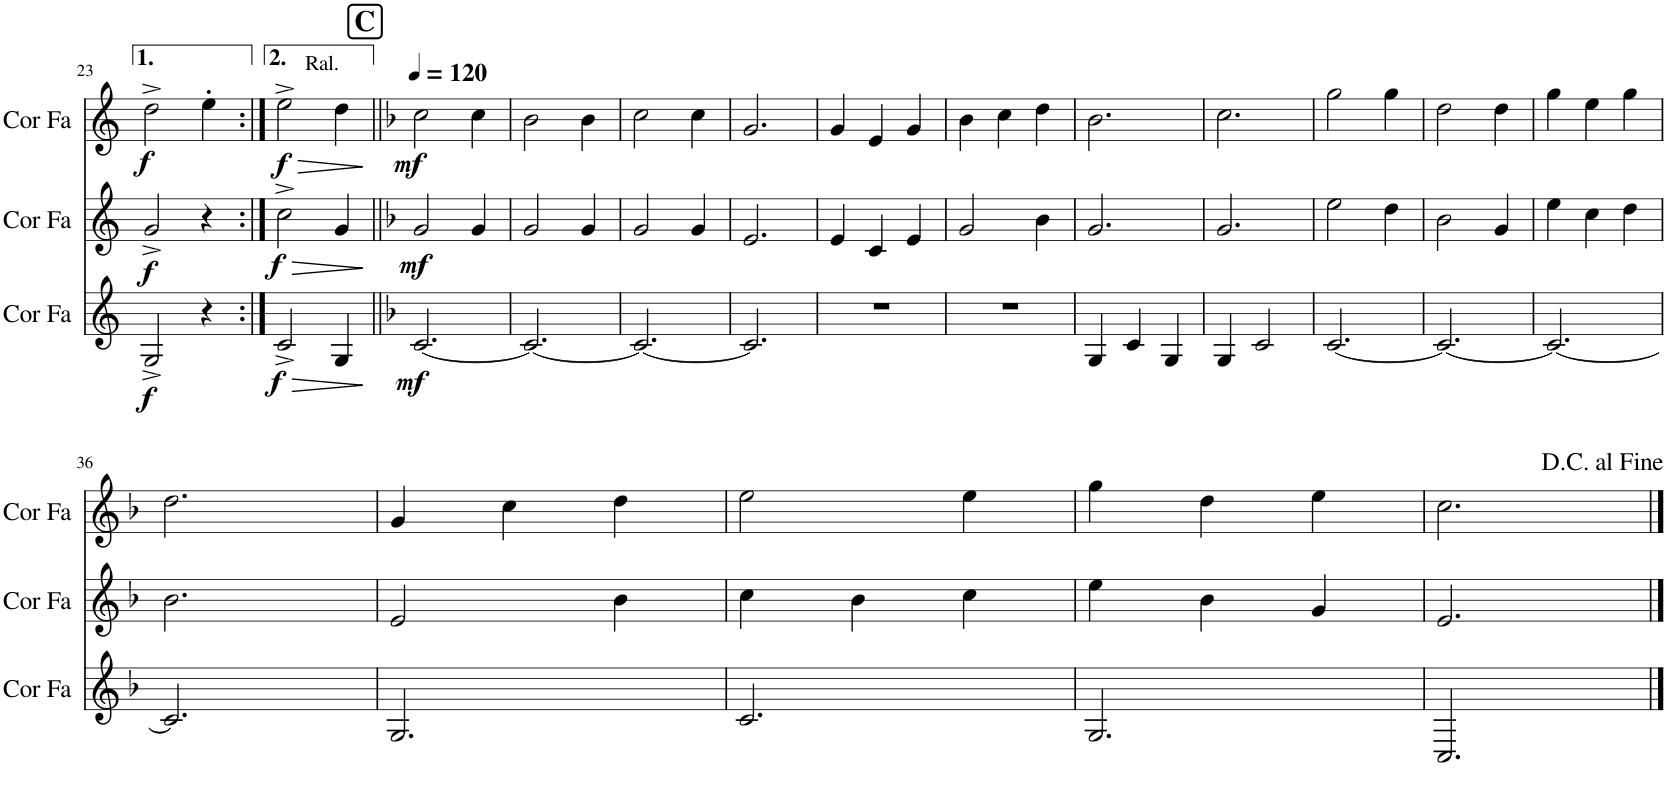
**kern	**dynam	**kern	**dynam	**kern	**dynam
*part3	*part3	*part2	*part2	*part1	*part1
*staff3	*staff3	*staff2	*staff2	*staff1	*staff1
*I"Cor en Fa	*	*I"Cor en Fa	*	*I"Cor en Fa	*
*I'Cor Fa	*	*I'Cor Fa	*	*I'Cor Fa	*
!!LO:PB:g=z
*clefG2	*	*clefG2	*	*clefG2	*
*Trd4c7	*	*Trd4c7	*	*Trd4c7	*
*k[]	*	*k[]	*	*k[]	*
*M3/4	*	*M3/4	*	*M3/4	*
=23	=23	=23	=23	=23	=23
!	!LO:DY:b	!	!LO:DY:b	!	!LO:DY:b
2G^/	f	2g^/	f	2dd^\	f
4r	.	4r	.	4ee'\	.
=24:|!	=24:|!	=24:|!	=24:|!	=24:|!	=24:|!
!	!	!	!	!LO:TX:a:t=Ral.	!
!	!LO:HP:b	!	!LO:HP:b	!	!LO:HP:b
!	!LO:DY:n=1:b	!	!LO:DY:n=1:b	!	!LO:DY:n=1:b
2c^/	> f	2cc^\	> f	2ee^\	> f
4G/	.	4g/	.	4dd\	.
.	]	.	]	.	]
=25||	=25||	=25||	=25||	=25||	=25||
!!LO:REH:place=s1:a:B:cj:fs=14:t=C
*k[b-]	*	*k[b-]	*	*k[b-]	*
*	*	*	*	*MM120	*
!	!LO:DY:b	!	!LO:DY:b	!	!LO:DY:b
[2.c/	mf	2g/	mf	2cc\	mf
.	.	4g/	.	4cc\	.
=26	=26	=26	=26	=26	=26
2.c/_	.	2g/	.	2b-\	.
.	.	4g/	.	4b-\	.
=27	=27	=27	=27	=27	=27
2.c/_	.	2g/	.	2cc\	.
.	.	4g/	.	4cc\	.
=28	=28	=28	=28	=28	=28
2.c/]	.	2.e/	.	2.g/	.
=29	=29	=29	=29	=29	=29
2.r	.	4e/	.	4g/	.
.	.	4c/	.	4e/	.
.	.	4e/	.	4g/	.
=30	=30	=30	=30	=30	=30
2.r	.	2g/	.	4b-\	.
.	.	.	.	4cc\	.
.	.	4b-\	.	4dd\	.
=31	=31	=31	=31	=31	=31
4G/	.	2.g/	.	2.b-\	.
4c/	.	.	.	.	.
4G/	.	.	.	.	.
=32	=32	=32	=32	=32	=32
4G/	.	2.g/	.	2.cc\	.
2c/	.	.	.	.	.
=33	=33	=33	=33	=33	=33
[2.c/	.	2ee\	.	2gg\	.
.	.	4dd\	.	4gg\	.
=34	=34	=34	=34	=34	=34
2.c/_	.	2b-\	.	2dd\	.
.	.	4g/	.	4dd\	.
=35	=35	=35	=35	=35	=35
2.c/_	.	4ee\	.	4gg\	.
.	.	4cc\	.	4ee\	.
.	.	4dd\	.	4gg\	.
!!LO:LB:g=z
=36	=36	=36	=36	=36	=36
2.c/]	.	2.b-\	.	2.dd\	.
=37	=37	=37	=37	=37	=37
2.G/	.	2e/	.	4g/	.
.	.	.	.	4cc\	.
.	.	4b-\	.	4dd\	.
=38	=38	=38	=38	=38	=38
2.c/	.	4cc\	.	2ee\	.
.	.	4b-\	.	.	.
.	.	4cc\	.	4ee\	.
=39	=39	=39	=39	=39	=39
2.G/	.	4ee\	.	4gg\	.
.	.	4b-\	.	4dd\	.
.	.	4g/	.	4ee\	.
=40	=40	=40	=40	=40	=40
2.C/	.	2.e/	.	2.cc\	.
==	==	==	==	==	==
*-	*-	*-	*-	*-	*-
